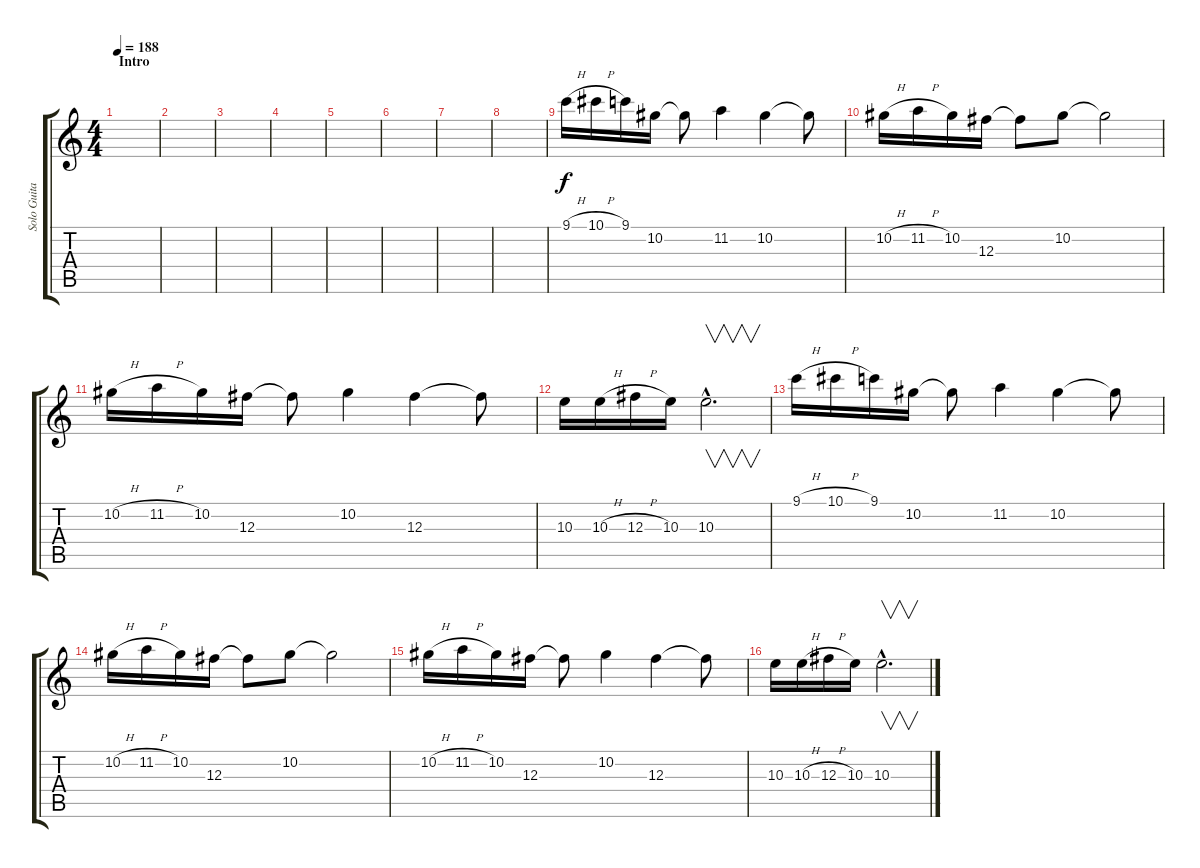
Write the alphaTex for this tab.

\track ("Solo Guitar" "Solo Guita") {instrument distortionguitar}
\staff {score tabs}
\tuning (Eb4 Bb3 Gb3 Db3 Ab2 Eb2) {hide}
\ts (4 4)
\section ("" "Intro")
\tempo 188
\clef g2
\ks c
|
|
|
|
|
|
|
|
9.1{h}.16 10.1{h}.16 9.1.16 10.2.16 10.2{t}.8 11.2.4 10.2.4 10.2{t}.8 |
10.2{h}.16 11.2{h}.16 10.2.16 12.3.16 12.3{t}.8 10.2.8 10.2{t}.2 |
10.2{h}.16 11.2{h}.16 10.2.16 12.3.16 12.3{t}.8 10.2.4 12.3.4 12.3{t}.8 |
10.3.16 10.3{h}.16 12.3{h}.16 10.3.16 10.3{hac}.2{v d} |
9.1{h}.16 10.1{h}.16 9.1.16 10.2.16 10.2{t}.8 11.2.4 10.2.4 10.2{t}.8 |
10.2{h}.16 11.2{h}.16 10.2.16 12.3.16 12.3{t}.8 10.2.8 10.2{t}.2 |
10.2{h}.16 11.2{h}.16 10.2.16 12.3.16 12.3{t}.8 10.2.4 12.3.4 12.3{t}.8 |
10.3.16 10.3{h}.16 12.3{h}.16 10.3.16 10.3{hac}.2{v d}
